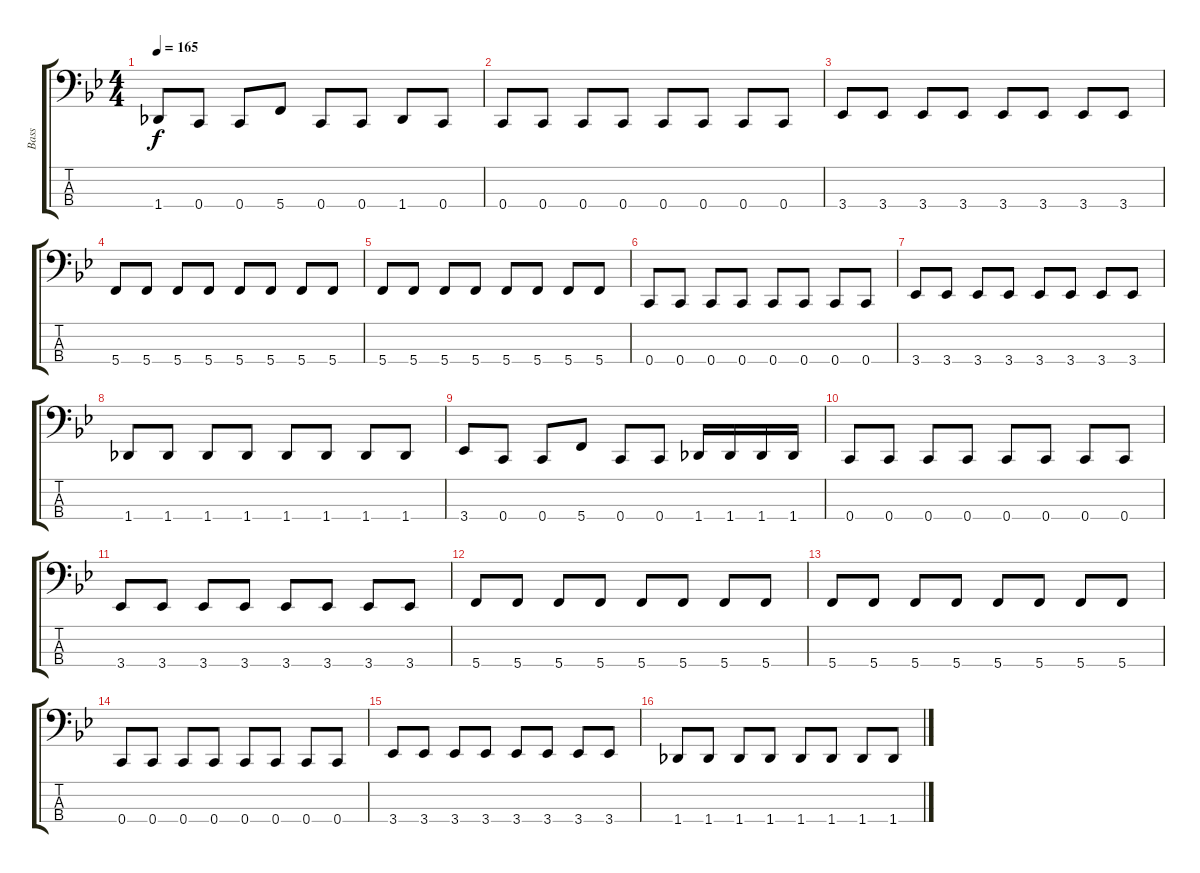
\track ("Bass" "Bass") {instrument electricbassfinger}
\staff {score tabs}
\tuning (F2 C2 G1 C1) {hide}
\ts (4 4)
\tempo 165
\clef f4
\ks bb
1.4.8{dy f} 0.4.8 0.4.8 5.4.8 0.4.8 0.4.8 1.4.8 0.4.8 |
0.4.8 0.4.8 0.4.8 0.4.8 0.4.8 0.4.8 0.4.8 0.4.8 |
3.4.8 3.4.8 3.4.8 3.4.8 3.4.8 3.4.8 3.4.8 3.4.8 |
5.4.8 5.4.8 5.4.8 5.4.8 5.4.8 5.4.8 5.4.8 5.4.8 |
5.4.8 5.4.8 5.4.8 5.4.8 5.4.8 5.4.8 5.4.8 5.4.8 |
0.4.8 0.4.8 0.4.8 0.4.8 0.4.8 0.4.8 0.4.8 0.4.8 |
3.4.8 3.4.8 3.4.8 3.4.8 3.4.8 3.4.8 3.4.8 3.4.8 |
1.4.8 1.4.8 1.4.8 1.4.8 1.4.8 1.4.8 1.4.8 1.4.8 |
3.4.8 0.4.8 0.4.8 5.4.8 0.4.8 0.4.8 1.4.16 1.4.16 1.4.16 1.4.16 |
0.4.8 0.4.8 0.4.8 0.4.8 0.4.8 0.4.8 0.4.8 0.4.8 |
3.4.8 3.4.8 3.4.8 3.4.8 3.4.8 3.4.8 3.4.8 3.4.8 |
5.4.8 5.4.8 5.4.8 5.4.8 5.4.8 5.4.8 5.4.8 5.4.8 |
5.4.8 5.4.8 5.4.8 5.4.8 5.4.8 5.4.8 5.4.8 5.4.8 |
0.4.8 0.4.8 0.4.8 0.4.8 0.4.8 0.4.8 0.4.8 0.4.8 |
3.4.8 3.4.8 3.4.8 3.4.8 3.4.8 3.4.8 3.4.8 3.4.8 |
1.4.8 1.4.8 1.4.8 1.4.8 1.4.8 1.4.8 1.4.8 1.4.8
